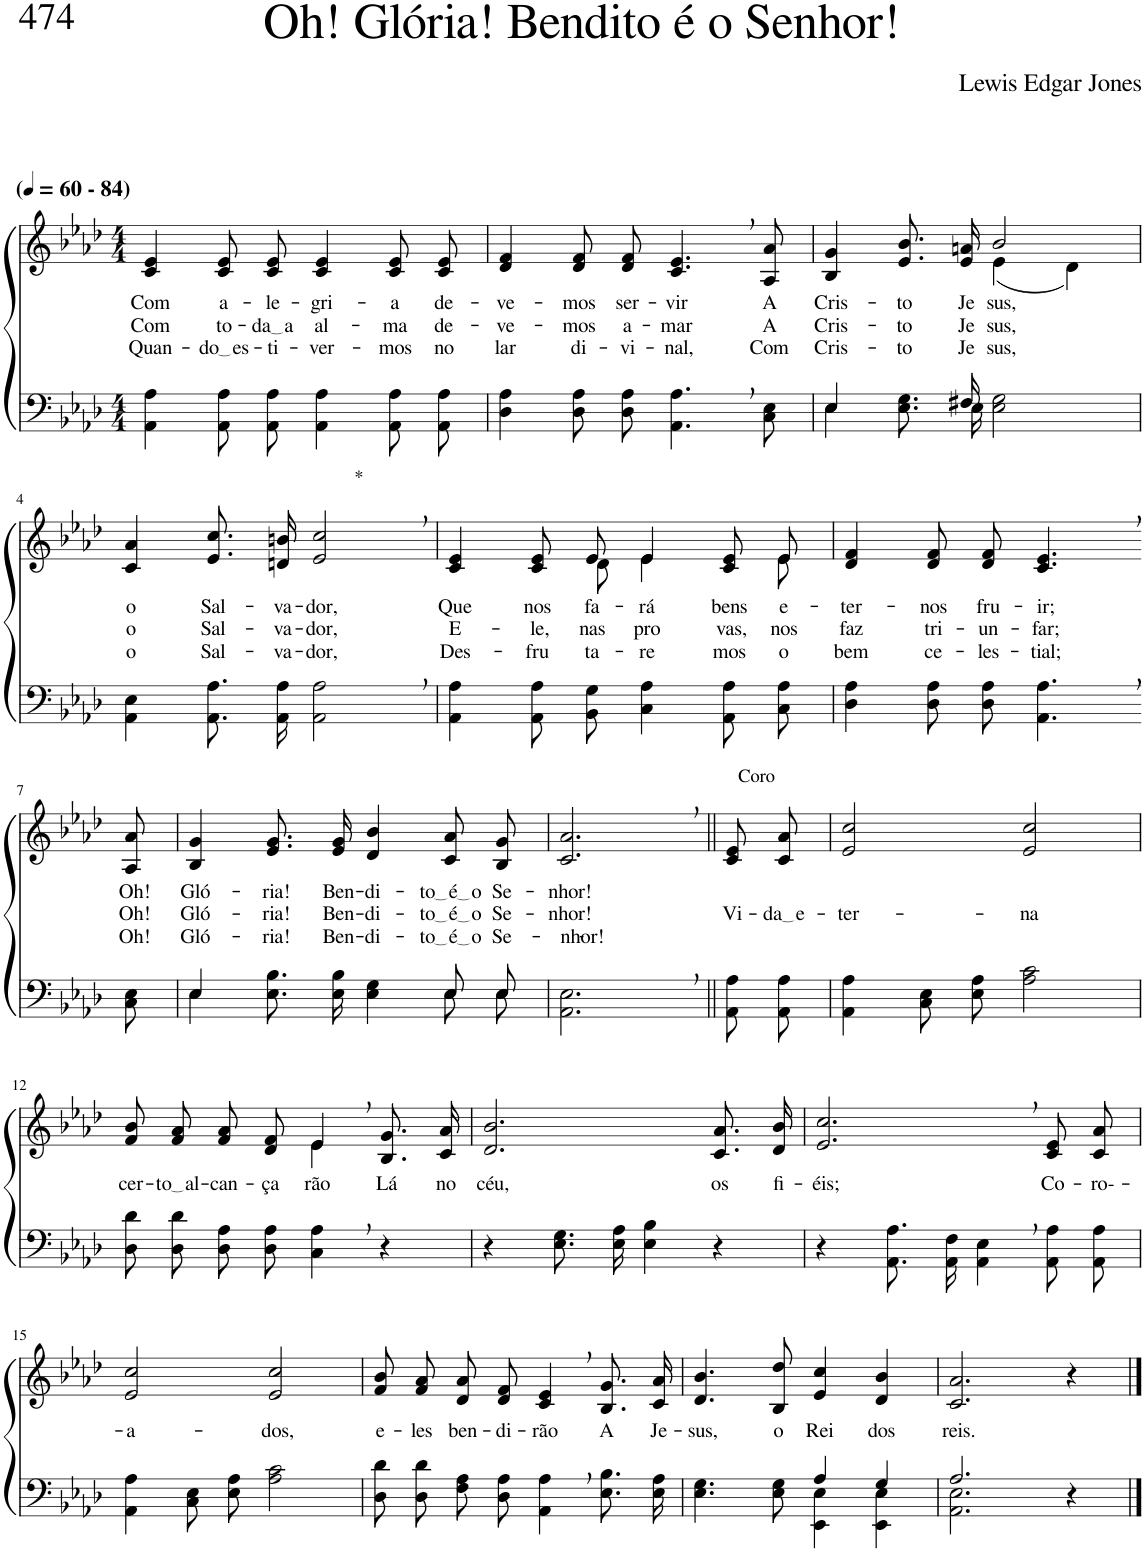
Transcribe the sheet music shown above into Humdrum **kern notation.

**kern	**kern	**text	**text	**text
*part2	*part1	*part1	*part1	*part1
*staff2	*staff1	*staff1	*staff1	*staff1
*I"Parte III e IV	*I"Parte I e II	*	*	*
*clefF4	*clefG2	*	*	*
*Trd-1c-2	*Trd-1c-2	*	*	*
*k[b-e-a-d-]	*k[b-e-a-d-]	*	*	*
*M4/4	*M4/4	*	*	*
*MM60	*MM60	*	*	*
=1	=1	=1	=1	=1
!	!LO:TX:a:B:t=(	!	!	!
!	!LO:TX:a:B:t=- 84)	!	!	!
!	!	!LO:LY:b	!LO:LY:b	!LO:LY:b
4AA-\ 4A-\	4c/ 4e-/	Com	Com	Quan-
!	!	!LO:LY:b	!LO:LY:b	!LO:LY:b
8AA-\ 8A-\L	8c/ 8e-/L	a-	to-	do es
!	!	!LO:LY:b	!LO:LY:b	!LO:LY:b
8AA-\ 8A-\J	8c/ 8e-/J	-le-	da a	-ti-
!	!	!LO:LY:b	!LO:LY:b	!LO:LY:b
4AA-\ 4A-\	4c/ 4e-/	-gri-	al-	-ver-
!	!	!LO:LY:b	!LO:LY:b	!LO:LY:b
8AA-\ 8A-\L	8c/ 8e-/L	-a	-ma	-mos
!	!	!LO:LY:b	!LO:LY:b	!LO:LY:b
8AA-\ 8A-\J	8c/ 8e-/J	de-	de-	no
=2	=2	=2	=2	=2
!	!	!LO:LY:b	!LO:LY:b	!LO:LY:b
4D-\ 4A-\	4d-/ 4f/	-ve-	-ve-	lar
!	!	!LO:LY:b	!LO:LY:b	!LO:LY:b
8D-\ 8A-\L	8d-/ 8f/L	-mos	-mos	di-
!	!	!LO:LY:b	!LO:LY:b	!LO:LY:b
8D-\ 8A-\J	8d-/ 8f/J	ser-	a-	-vi-
!	!	!LO:LY:b	!LO:LY:b	!LO:LY:b
4.AA-\, 4.A-\,	4.c/, 4.e-/,	-vir	-mar	-nal,
!	!	!LO:LY:b	!LO:LY:b	!LO:LY:b
8C\ 8E-\	8A-/ 8a-/	A	A	Com
=3	=3	=3	=3	=3
*^	*	*	*	*
!	!	!	!LO:LY:b	!LO:LY:b	!LO:LY:b
*	*	*^	*	*	*
4E-\	4E-/	4B-/ 4g/	2ryy	Cris-	Cris-	Cris-
!	!	!	!	!LO:LY:b	!LO:LY:b	!LO:LY:b
8.E-\ 8.G\L	8.ryy	8.e-/ 8.b-/L	.	-to	-to	-to
!	!	!	!	!LO:LY:b	!LO:LY:b	!LO:LY:b
16E-\Jk	16F#X/	16e-/ 16an/Jk	.	Je-	Je-	Je-
!	!	!	!	!LO:LY:b	!LO:LY:b	!LO:LY:b
2E-\ 2G\	2ryy	2b-/	(4e-\	-sus,	-sus,	-sus,
.	.	.	4d-\)	.	.	.
*v	*v	*	*	*	*	*
!!LO:LB:g=z
=4	=4	=4	=4	=4	=4
!	!	!	!LO:LY:b	!LO:LY:b	!LO:LY:b
*	*v	*v	*	*	*
4AA-\ 4E-\	4c/ 4a-/	o	o	o
!	!	!LO:LY:b	!LO:LY:b	!LO:LY:b
8.AA-\ 8.A-\L	8.e-/ 8.cc/L	Sal-	Sal-	Sal-
!	!	!LO:LY:b	!LO:LY:b	!LO:LY:b
16AA-\ 16A-\Jk	16dn/ 16bn/Jk	-va-	-va-	-va-
!	!LO:TX:a:t=*	!	!	!
!	!	!LO:LY:b	!LO:LY:b	!LO:LY:b
2AA-\, 2A-\,	2e-/, 2cc/,	-dor,	-dor,	-dor,
=5	=5	=5	=5	=5
*	*^	*	*	*
!	!	!	!LO:LY:b	!LO:LY:b	!LO:LY:b
4AA-\ 4A-\	4.ryy	4c/ 4e-/	Que	-E-	Des-
!	!	!	!LO:LY:b	!LO:LY:b	!LO:LY:b
8AA-\ 8A-\L	.	8c/ 8e-/L	nos	-le,	-fru-
!	!	!	!LO:LY:b	!LO:LY:b	!LO:LY:b
8BB-\ 8G\J	8d-\	8e-/J	fa-	nas	-ta-
!	!	!	!LO:LY:b	!LO:LY:b	!LO:LY:b
4C\ 4A-\	4e-\	4e-/	-rá	pro-	-re-
!	!	!	!LO:LY:b	!LO:LY:b	!LO:LY:b
8AA-\ 8A-\L	8ryy	8c/ 8e-/L	bens	-vas,	-mos
!	!	!	!LO:LY:b	!LO:LY:b	!LO:LY:b
8C\ 8A-\J	8e-\	8e-/J	e-	nos	o
=6	=6	=6	=6	=6	=6
!	!	!	!LO:LY:b	!LO:LY:b	!LO:LY:b
*	*v	*v	*	*	*
4D-\ 4A-\	4d-/ 4f/	-ter-	faz	bem
!	!	!LO:LY:b	!LO:LY:b	!LO:LY:b
8D-\ 8A-\L	8d-/ 8f/L	-nos	tri-	ce-
!	!	!LO:LY:b	!LO:LY:b	!LO:LY:b
8D-\ 8A-\J	8d-/ 8f/J	fru-	-un-	-les-
!	!	!LO:LY:b	!LO:LY:b	!LO:LY:b
4.AA-\, 4.A-\,	4.c/, 4.e-/,	-ir;	-far;	-tial;
!!LO:LB:g=z
=7-	=7-	=7-	=7-	=7-
!	!	!LO:LY:b	!LO:LY:b	!LO:LY:b
8C\ 8E-\	8A-/ 8a-/	Oh!	Oh!	Oh!
=8	=8	=8	=8	=8
*^	*	*	*	*
!	!	!	!LO:LY:b	!LO:LY:b	!LO:LY:b
4E-\	4E-/	4B-/ 4g/	Gló-	Gló-	Gló-
!	!	!	!LO:LY:b	!LO:LY:b	!LO:LY:b
8.E-\ 8.B-\L	2ryy	8.e-/ 8.g/L	-ria!	-ria!	-ria!
!	!	!	!LO:LY:b	!LO:LY:b	!LO:LY:b
16E-\ 16B-\Jk	.	16e-/ 16g/Jk	Ben-	Ben-	Ben-
!	!	!	!LO:LY:b	!LO:LY:b	!LO:LY:b
4E-\ 4G\	.	4d-/ 4b-/	-di-	-di-	-di-
!	!	!	!LO:LY:b	!LO:LY:b	!LO:LY:b
8E-\L	8E-/L	8c/ 8a-/L	to é o	to é o	to é o
!	!	!	!LO:LY:b	!LO:LY:b	!LO:LY:b
8E-\J	8E-/J	8B-/ 8g/J	Se-	Se-	Se-
=9	=9	=9	=9	=9	=9
!	!	!LO:TX:a:t=Coro	!	!	!
!	!	!	!LO:LY:b	!LO:LY:b	!LO:LY:b
*v	*v	*	*	*	*
2.AA-\, 2.E-\,	2.c/, 2.a-/,	-nhor!	-nhor!	-nhor!-
=10||	=10||	=10||	=10||	=10||
!	!	!	!LO:LY:b	!
8AA-\ 8A-\L	8c/ 8e-/L	.	Vi-	.
!	!	!	!LO:LY:b	!
8AA-\ 8A-\J	8c/ 8a-/J	.	da e	.
=11	=11	=11	=11	=11
!	!	!	!LO:LY:b	!
4AA-\ 4A-\	2e-/ 2cc/	.	-ter-	.
8C\ 8E-\L	.	.	.	.
8E-\ 8A-\J	.	.	.	.
!	!	!	!LO:LY:b	!
2A-\ 2c\	2e-/ 2cc/	.	-na	.
!!LO:LB:g=z
=12	=12	=12	=12	=12
!	!	!LO:LY:b	!	!
*	*^	*	*	*
8D-\ 8d-\L	8f/ 8b-/L	2ryy	-cer-	.	.
!	!	!	!LO:LY:b	!	!
8D-\ 8d-\J	8f/ 8a-/J	.	to al	.	.
!	!	!	!LO:LY:b	!	!
8D-\ 8A-\L	8f/ 8a-/L	.	-can-	.	.
!	!	!	!LO:LY:b	!	!
8D-\ 8A-\J	8d-/ 8f/J	.	-ça-	.	.
!	!	!	!LO:LY:b	!	!
4C\, 4A-\,	4e-,/	4e-\	-rão	.	.
!	!	!	!LO:LY:b	!	!
4r	8.B-/ 8.g/L	4ryy	Lá	.	.
!	!	!	!LO:LY:b	!	!
.	16c/ 16a-/Jk	.	no	.	.
*	*v	*v	*	*	*
=13	=13	=13	=13	=13
!	!	!LO:LY:b	!	!
4r	2.d-/ 2.b-/	céu,	.	.
8.E-\ 8.G\L	.	.	.	.
16E-\ 16A-\Jk	.	.	.	.
4E-\ 4B-\	.	.	.	.
!	!	!LO:LY:b	!	!
4r	8.c/ 8.a-/L	os	.	.
!	!	!LO:LY:b	!	!
.	16d-/ 16b-/Jk	fi-	.	.
=14	=14	=14	=14	=14
!	!	!LO:LY:b	!	!
4r	2.e-/, 2.cc/,	-éis;	.	.
8.AA-/ 8.A-/L	.	.	.	.
16AA-/ 16F/Jk	.	.	.	.
4AA-\, 4E-\,	.	.	.	.
!	!	!LO:LY:b	!	!
8AA-\ 8A-\L	8c/ 8e-/L	Co-	.	.
!	!	!LO:LY:b	!	!
8AA-\ 8A-\J	8c/ 8a-/J	-ro--	.	.
!!LO:LB:g=z
=15	=15	=15	=15	=15
!	!	!LO:LY:b	!	!
4AA-\ 4A-\	2e-/ 2cc/	-a-	.	.
8C\ 8E-\L	.	.	.	.
8E-\ 8A-\J	.	.	.	.
!	!	!LO:LY:b	!	!
2A-\ 2c\	2e-/ 2cc/	-dos,	.	.
=16	=16	=16	=16	=16
!	!	!LO:LY:b	!	!
8D-\ 8d-\L	8f/ 8b-/L	e-	.	.
!	!	!LO:LY:b	!	!
8D-\ 8d-\J	8f/ 8a-/J	-les	.	.
!	!	!LO:LY:b	!	!
8F\ 8A-\L	8d-/ 8a-/L	ben-	.	.
!	!	!LO:LY:b	!	!
8D-\ 8A-\J	8d-/ 8f/J	-di-	.	.
!	!	!LO:LY:b	!	!
4AA-\, 4A-\,	4c/, 4e-/,	-rão	.	.
!	!	!LO:LY:b	!	!
8.E-\ 8.B-\L	8.B-/ 8.g/L	A	.	.
!	!	!LO:LY:b	!	!
16E-\ 16A-\Jk	16c/ 16a-/Jk	Je-	.	.
=17	=17	=17	=17	=17
*^	*	*	*	*
!	!	!	!LO:LY:b	!	!
2ryy	4.E-\ 4.G\	4.d-/ 4.b-/	-sus,	.	.
!	!	!	!LO:LY:b	!	!
.	8E-\ 8G\	8B-/ 8dd-/	o	.	.
!	!	!	!LO:LY:b	!	!
4A-/	4EE-\ 4E-\	4e-/ 4cc/	Rei	.	.
!	!	!	!LO:LY:b	!	!
4G/	4EE-\ 4E-\	4d-/ 4b-/	dos	.	.
=18	=18	=18	=18	=18	=18
!	!	!	!LO:LY:b	!	!
2.A-/	2.AA-\ 2.E-\	2.c/ 2.a-/	reis.	.	.
4r	4ryy	4r	.	.	.
*v	*v	*	*	*	*
==	==	==	==	==
*-	*-	*-	*-	*-
